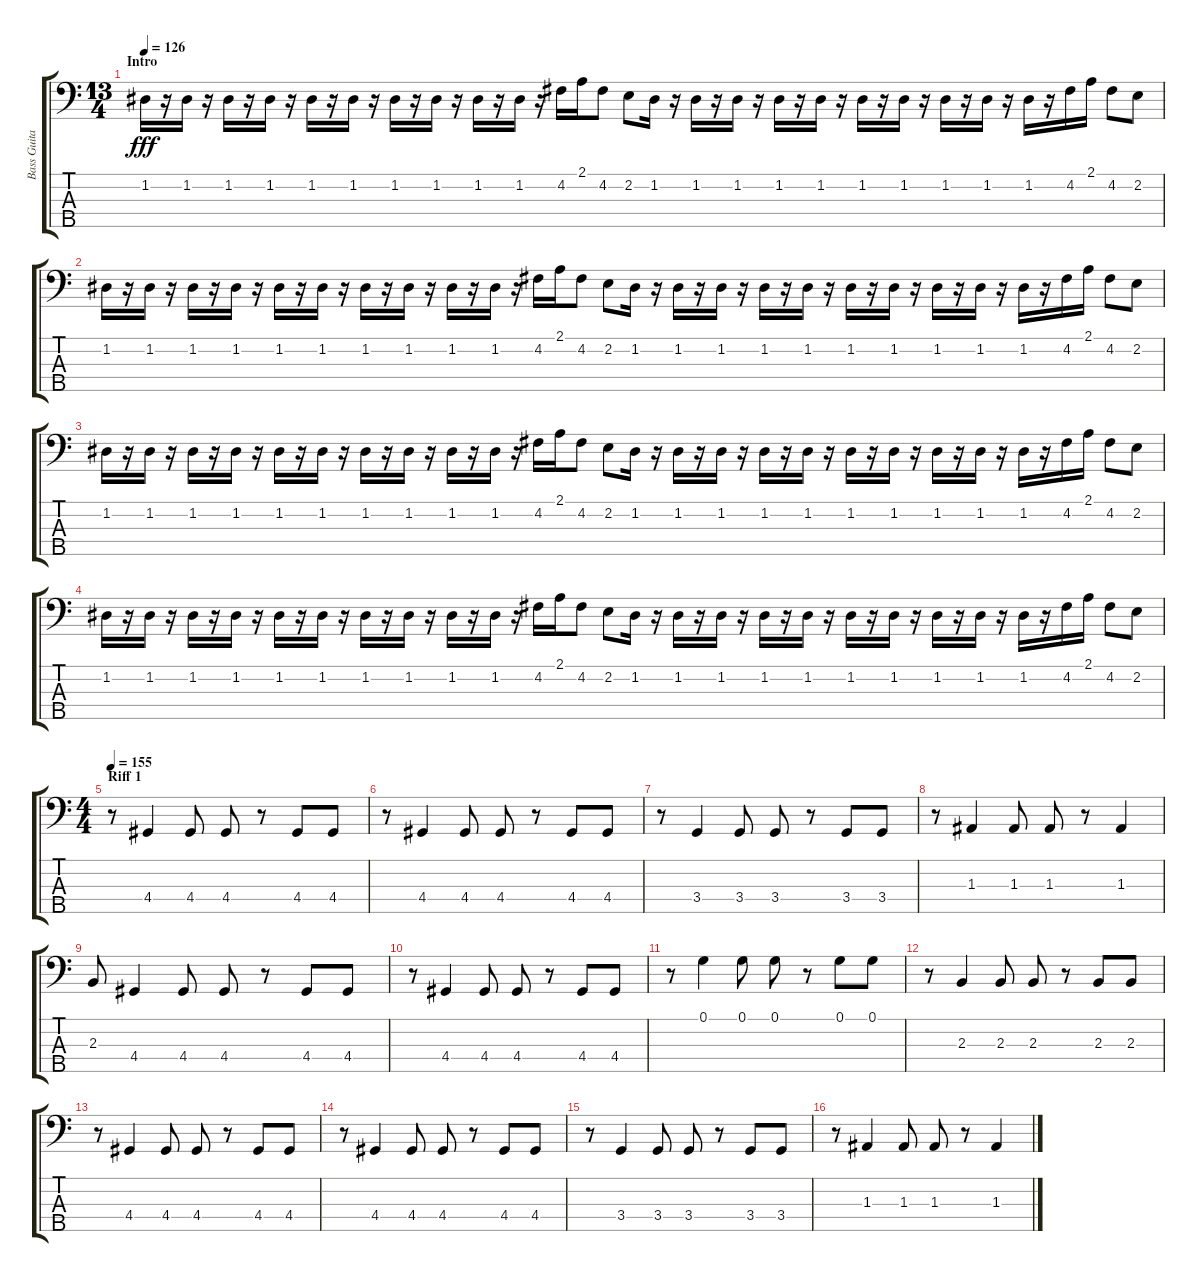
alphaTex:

\track ("Bass Guitar" "Bass Guita") {instrument electricbasspick}
\staff {score tabs}
\tuning (G2 D2 A1 E1 B0) {hide}
\ts (13 4)
\section ("" "Intro")
\tempo 126
\clef f4
\ks c
1.2.16{dy fff instrument electricbasspick} r.16 1.2.16 r.16 1.2.16 r.16 1.2.16 r.16 1.2.16 r.16 1.2.16 r.16 1.2.16 r.16 1.2.16 r.16 1.2.16 r.16 1.2.16 r.16 4.2.16 2.1.16 4.2.8 2.2.8 1.2.16 r.16 1.2.16 r.16 1.2.16 r.16 1.2.16 r.16 1.2.16 r.16 1.2.16 r.16 1.2.16 r.16 1.2.16 r.16 1.2.16 r.16 1.2.16 r.16 4.2.16 2.1.16 4.2.8 2.2.8 |
1.2.16 r.16 1.2.16 r.16 1.2.16 r.16 1.2.16 r.16 1.2.16 r.16 1.2.16 r.16 1.2.16 r.16 1.2.16 r.16 1.2.16 r.16 1.2.16 r.16 4.2.16 2.1.16 4.2.8 2.2.8 1.2.16 r.16 1.2.16 r.16 1.2.16 r.16 1.2.16 r.16 1.2.16 r.16 1.2.16 r.16 1.2.16 r.16 1.2.16 r.16 1.2.16 r.16 1.2.16 r.16 4.2.16 2.1.16 4.2.8 2.2.8 |
1.2.16 r.16 1.2.16 r.16 1.2.16 r.16 1.2.16 r.16 1.2.16 r.16 1.2.16 r.16 1.2.16 r.16 1.2.16 r.16 1.2.16 r.16 1.2.16 r.16 4.2.16 2.1.16 4.2.8 2.2.8 1.2.16 r.16 1.2.16 r.16 1.2.16 r.16 1.2.16 r.16 1.2.16 r.16 1.2.16 r.16 1.2.16 r.16 1.2.16 r.16 1.2.16 r.16 1.2.16 r.16 4.2.16 2.1.16 4.2.8 2.2.8 |
1.2.16 r.16 1.2.16 r.16 1.2.16 r.16 1.2.16 r.16 1.2.16 r.16 1.2.16 r.16 1.2.16 r.16 1.2.16 r.16 1.2.16 r.16 1.2.16 r.16 4.2.16 2.1.16 4.2.8 2.2.8 1.2.16 r.16 1.2.16 r.16 1.2.16 r.16 1.2.16 r.16 1.2.16 r.16 1.2.16 r.16 1.2.16 r.16 1.2.16 r.16 1.2.16 r.16 1.2.16 r.16 4.2.16 2.1.16 4.2.8 2.2.8 |
\ts (4 4)
\section ("" "Riff 1")
\tempo 155
r.8 4.4.4 4.4.8 4.4.8 r.8 4.4.8 4.4.8 |
r.8 4.4.4 4.4.8 4.4.8 r.8 4.4.8 4.4.8 |
r.8 3.4.4 3.4.8 3.4.8 r.8 3.4.8 3.4.8 |
r.8 1.3.4 1.3.8 1.3.8 r.8 1.3.4 |
2.3.8 4.4.4 4.4.8 4.4.8 r.8 4.4.8 4.4.8 |
r.8 4.4.4 4.4.8 4.4.8 r.8 4.4.8 4.4.8 |
r.8 0.1.4 0.1.8 0.1.8 r.8 0.1.8 0.1.8 |
r.8 2.3.4 2.3.8 2.3.8 r.8 2.3.8 2.3.8 |
r.8 4.4.4 4.4.8 4.4.8 r.8 4.4.8 4.4.8 |
r.8 4.4.4 4.4.8 4.4.8 r.8 4.4.8 4.4.8 |
r.8 3.4.4 3.4.8 3.4.8 r.8 3.4.8 3.4.8 |
r.8 1.3.4 1.3.8 1.3.8 r.8 1.3.4
